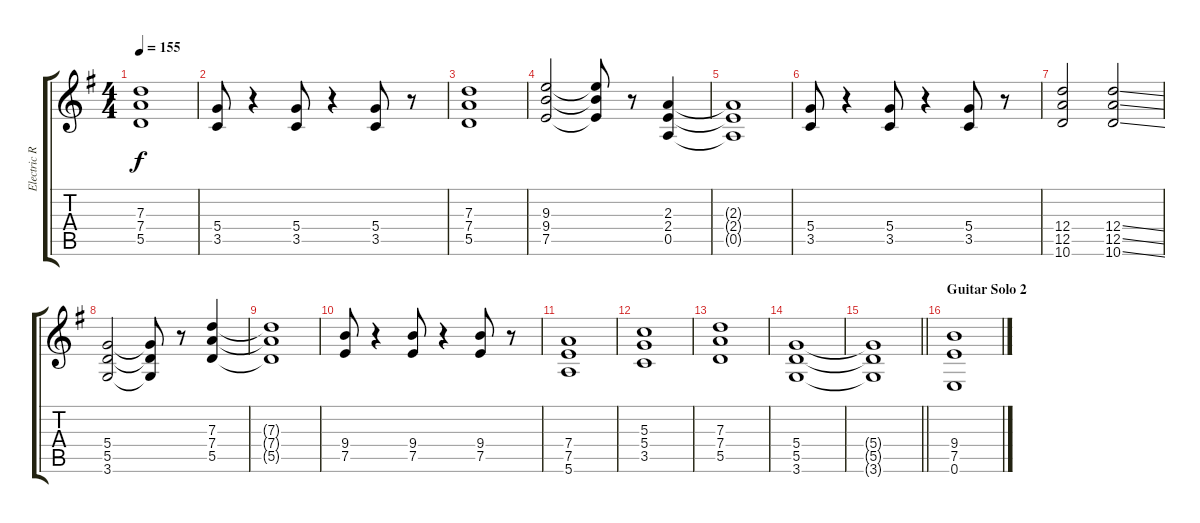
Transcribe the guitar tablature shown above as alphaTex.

\track ("Electric Rythm Guitar" "Electric R") {instrument distortionguitar}
\staff {score tabs}
\tuning (E4 B3 G3 D3 A2 E2) {hide}
\ts (4 4)
\tempo 155
\clef g2
\ks g
(7.3{t} 7.4{t} 5.5{t}).1{dy f} |
(5.4 3.5).8 r.4 (5.4 3.5).8 r.4 (5.4 3.5).8 r.8 |
(7.3 7.4 5.5).1 |
(9.3 9.4 7.5).2 (9.3{t} 9.4{t} 7.5{t}).8 r.8 (2.3 2.4 0.5).4 |
(2.3{t} 2.4{t} 0.5{t}).1 |
(5.4 3.5).8 r.4 (5.4 3.5).8 r.4 (5.4 3.5).8 r.8 |
(12.4 12.5 10.6).2 (12.4{ss} 12.5{ss} 10.6{ss}).2 |
(5.4 5.5 3.6).2 (5.4{t} 5.5{t} 3.6{t}).8 r.8 (7.3 7.4 5.5).4 |
(7.3{t} 7.4{t} 5.5{t}).1 |
(9.4 7.5).8 r.4 (9.4 7.5).8 r.4 (9.4 7.5).8 r.8 |
(7.4 7.5 5.6).1 |
(5.3 5.4 3.5).1 |
(7.3 7.4 5.5).1 |
(5.4 5.5 3.6).1 |
\barLineRight lightlight
(5.4{t} 5.5{t} 3.6{t}).1 |
\section ("" "Guitar Solo 2")
(9.4 7.5 0.6).1
